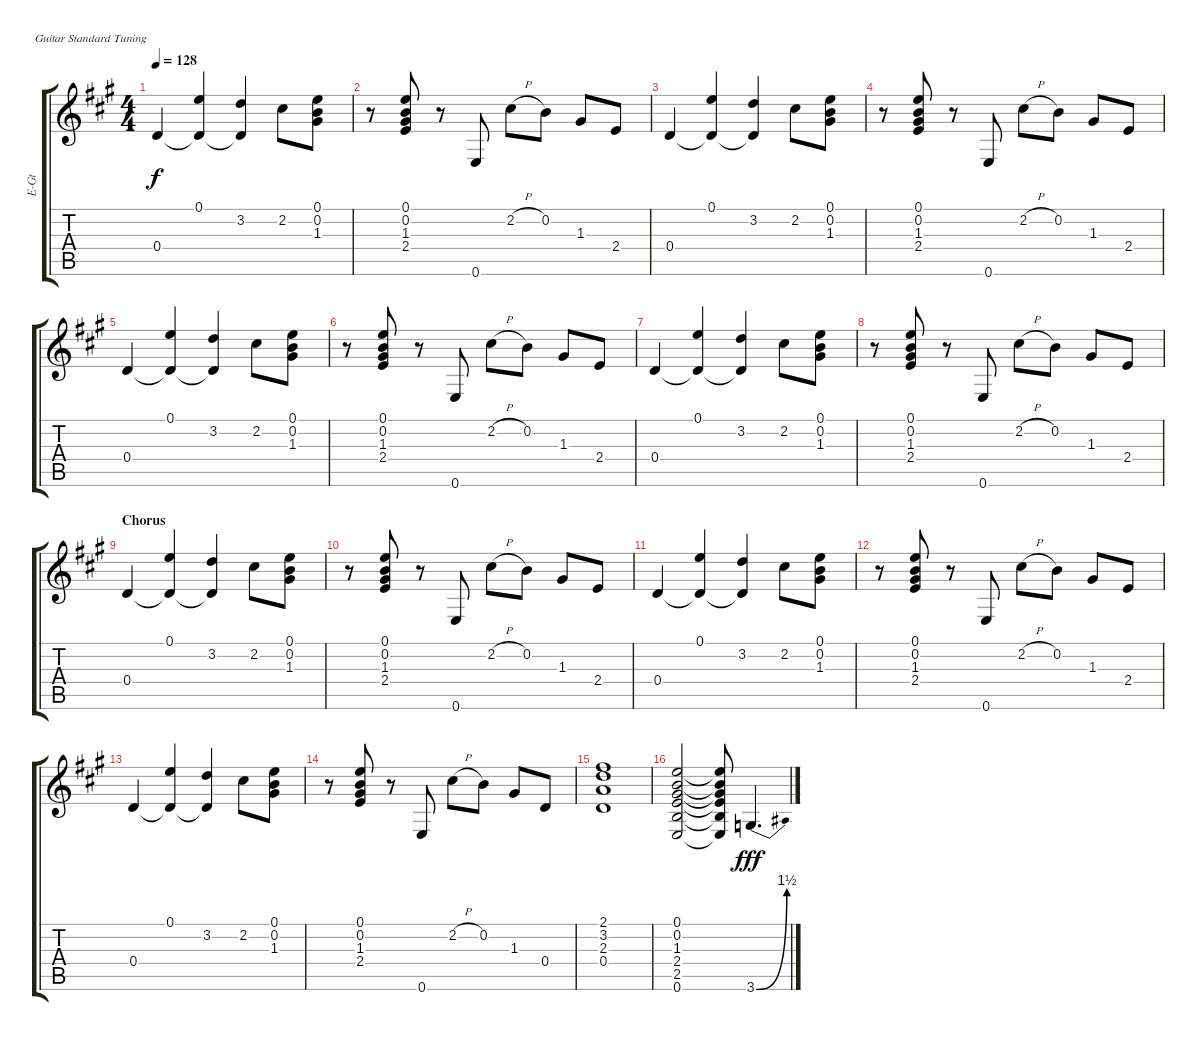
\defaultSystemsLayout 4
\bracketExtendMode groupsimilarinstruments
\otherSystemsTrackNameOrientation horizontal
\track ("Guitar" "E-Gt") {instrument distortionguitar}
\staff {score tabs}
\tuning (E4 B3 G3 D3 A2 E2)
\ts (4 4)
\tempo 128
\clef g2
\ks a
0.4.4{dy f} (0.1 0.4{t}).4 (3.2 0.4{t}).4 2.2.8 (0.1 0.2 1.3).8 |
r.8 (0.2 1.3 0.1 2.4).8 r.8 0.6.8 2.2{h}.8 0.2.8 1.3.8 2.4.8 |
0.4.4 (0.1 0.4{t}).4 (3.2 0.4{t}).4 2.2.8 (0.1 0.2 1.3).8 |
r.8 (0.2 1.3 0.1 2.4).8 r.8 0.6.8 2.2{h}.8 0.2.8 1.3.8 2.4.8 |
0.4.4 (0.1 0.4{t}).4 (3.2 0.4{t}).4 2.2.8 (0.1 0.2 1.3).8 |
r.8 (0.2 1.3 0.1 2.4).8 r.8 0.6.8 2.2{h}.8 0.2.8 1.3.8 2.4.8 |
0.4.4 (0.1 0.4{t}).4 (3.2 0.4{t}).4 2.2.8 (0.1 0.2 1.3).8 |
r.8 (0.2 1.3 0.1 2.4).8 r.8 0.6.8 2.2{h}.8 0.2.8 1.3.8 2.4.8 |
\section ("" "Chorus")
0.4.4 (0.1 0.4{t}).4 (3.2 0.4{t}).4 2.2.8 (0.1 0.2 1.3).8 |
r.8 (0.2 1.3 0.1 2.4).8 r.8 0.6.8 2.2{h}.8 0.2.8 1.3.8 2.4.8 |
0.4.4 (0.1 0.4{t}).4 (3.2 0.4{t}).4 2.2.8 (0.1 0.2 1.3).8 |
r.8 (0.2 1.3 0.1 2.4).8 r.8 0.6.8 2.2{h}.8 0.2.8 1.3.8 2.4.8 |
0.4.4 (0.1 0.4{t}).4 (3.2 0.4{t}).4 2.2.8 (0.1 0.2 1.3).8 |
r.8 (0.2 1.3 0.1 2.4).8 r.8 0.6.8 2.2{h}.8 0.2.8 1.3.8 0.4.8 |
(2.1 3.2 2.3 0.4).1 |
(0.1 0.2 1.3 2.4 2.5 0.6).2 (0.1{t} 0.2{t} 1.3{t} 2.4{t} 2.5{t} 0.6{t}).8 3.6{be (bend 0 0 60 6)}.4{d dy fff}
